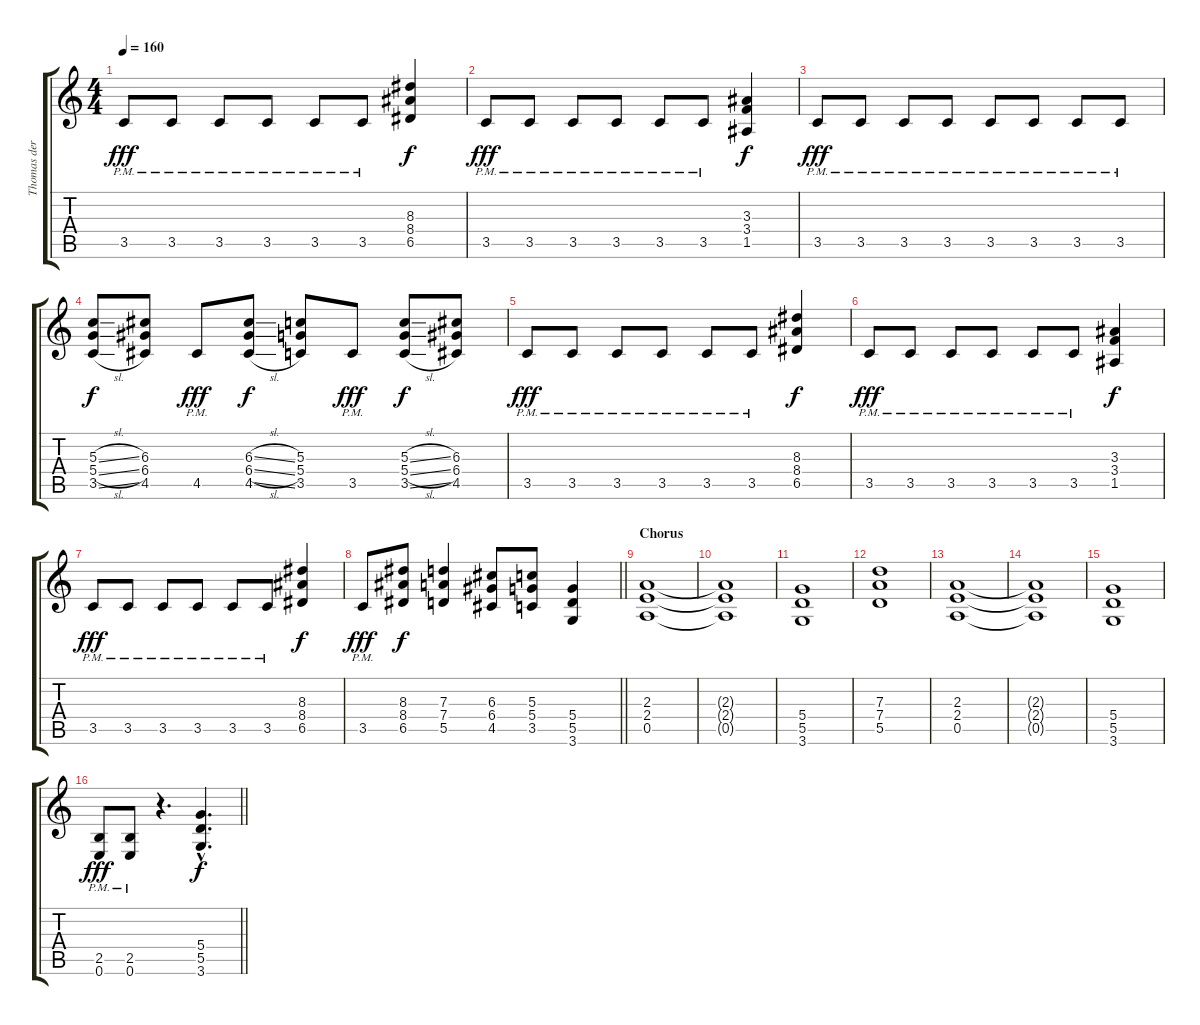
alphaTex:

\track ("Thomas der Münzer" "Thomas der") {instrument distortionguitar}
\staff {score tabs}
\tuning (E4 B3 G3 D3 A2 E2) {hide}
\ts (4 4)
\tempo 160
\clef g2
\ks c
3.5{pm}.8{dy fff} 3.5{pm}.8 3.5{pm}.8 3.5{pm}.8 3.5{pm}.8 3.5{pm}.8 (8.3 8.4 6.5).4{dy f} |
3.5{pm}.8{dy fff} 3.5{pm}.8 3.5{pm}.8 3.5{pm}.8 3.5{pm}.8 3.5{pm}.8 (3.3 3.4 1.5).4{dy f} |
3.5{pm}.8{dy fff} 3.5{pm}.8 3.5{pm}.8 3.5{pm}.8 3.5{pm}.8 3.5{pm}.8 3.5{pm}.8 3.5{pm}.8 |
(5.3{sl} 5.4{sl} 3.5{sl}).8{dy f} (6.3 6.4 4.5).8 4.5{pm}.8{dy fff} (6.3{sl} 6.4{sl} 4.5{sl}).8{dy f} (5.3 5.4 3.5).8 3.5{pm}.8{dy fff} (5.3{sl} 5.4{sl} 3.5{sl}).8{dy f} (6.3 6.4 4.5).8 |
3.5{pm}.8{dy fff} 3.5{pm}.8 3.5{pm}.8 3.5{pm}.8 3.5{pm}.8 3.5{pm}.8 (8.3 8.4 6.5).4{dy f} |
3.5{pm}.8{dy fff} 3.5{pm}.8 3.5{pm}.8 3.5{pm}.8 3.5{pm}.8 3.5{pm}.8 (3.3 3.4 1.5).4{dy f} |
3.5{pm}.8{dy fff} 3.5{pm}.8 3.5{pm}.8 3.5{pm}.8 3.5{pm}.8 3.5{pm}.8 (8.3 8.4 6.5).4{dy f} |
\barLineRight lightlight
3.5{pm}.8{dy fff} (8.3 8.4 6.5).8{dy f} (7.3 7.4 5.5).4 (6.3 6.4 4.5).8 (5.3 5.4 3.5).8 (5.4 5.5 3.6).4 |
\section ("" "Chorus")
(2.3 2.4 0.5).1 |
(2.3{t} 2.4{t} 0.5{t}).1 |
(5.4 5.5 3.6).1 |
(7.3 7.4 5.5).1 |
(2.3 2.4 0.5).1 |
(2.3{t} 2.4{t} 0.5{t}).1 |
(5.4 5.5 3.6).1 |
\barLineRight lightlight
(2.5{pm} 0.6{pm}).8{dy fff} (2.5{pm} 0.6{pm}).8 r.4{d} (5.4{hac} 5.5{hac} 3.6{hac}).4{d dy f}
